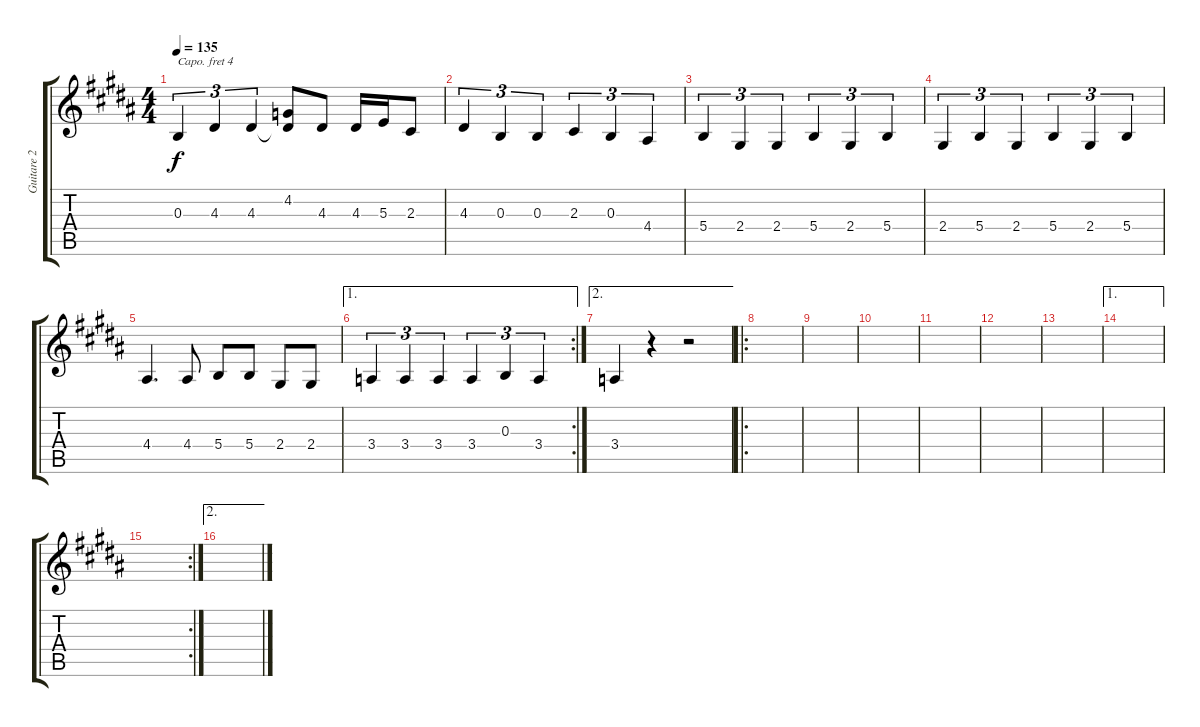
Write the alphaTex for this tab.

\track ("Guitare 2" "Guitare 2") {instrument violin}
\staff {score tabs}
\capo 4
\tuning (E4 B3 G3 D3 A2 E2) {hide}
\ts (4 4)
\tempo 135
\clef g2
\ks b
0.3.4{tu (3 2) dy f} 4.3.4{tu (3 2)} 4.3.4{tu (3 2)} (4.2{t} 4.3{t}).8 4.3.8 4.3.16 5.3.16 2.3.8 |
4.3.4{tu (3 2)} 0.3.4{tu (3 2)} 0.3.4{tu (3 2)} 2.3.4{tu (3 2)} 0.3.4{tu (3 2)} 4.4.4{tu (3 2)} |
5.4.4{tu (3 2)} 2.4.4{tu (3 2)} 2.4.4{tu (3 2)} 5.4.4{tu (3 2)} 2.4.4{tu (3 2)} 5.4.4{tu (3 2)} |
2.4.4{tu (3 2)} 5.4.4{tu (3 2)} 2.4.4{tu (3 2)} 5.4.4{tu (3 2)} 2.4.4{tu (3 2)} 5.4.4{tu (3 2)} |
4.4.4{d} 4.4.8 5.4.8 5.4.8 2.4.8 2.4.8 |
\ae 1
\rc 2
3.4.4{tu (3 2)} 3.4.4{tu (3 2)} 3.4.4{tu (3 2)} 3.4.4{tu (3 2)} 0.3.4{tu (3 2)} 3.4.4{tu (3 2)} |
\ae 2
3.4.4 r.4 r.2 |
\ro
|
|
|
|
|
|
\ae 1
|
\rc 2
|
\ae 2
